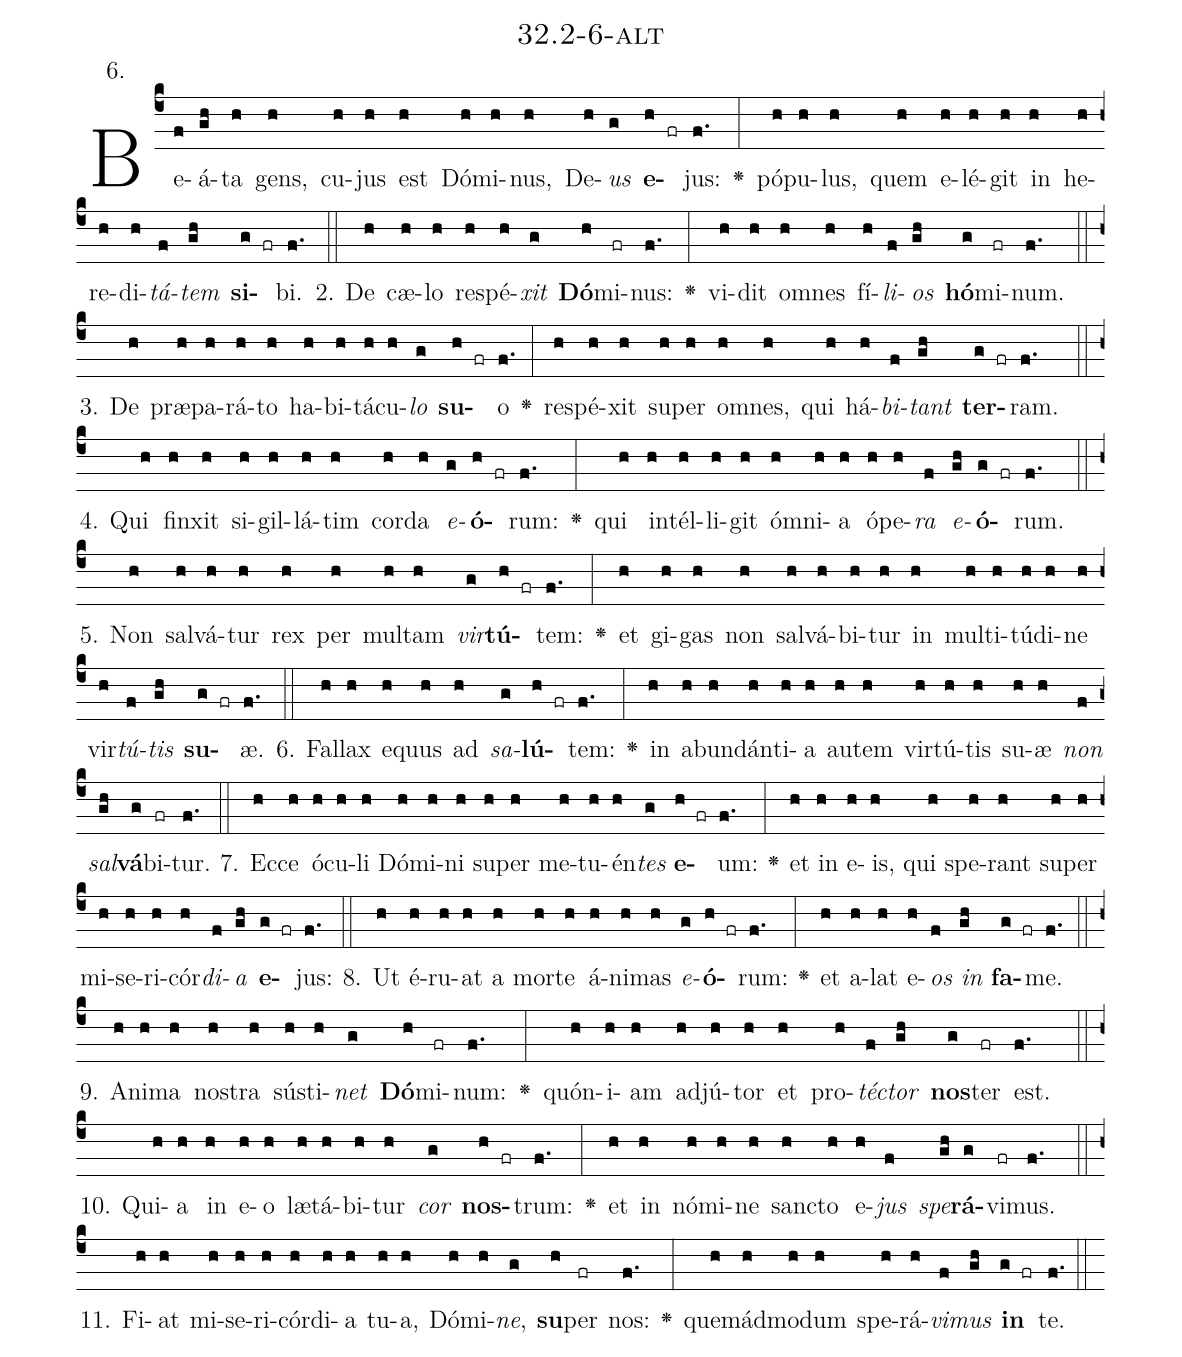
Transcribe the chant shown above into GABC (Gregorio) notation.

name: 32.2-6-alt;
annotation: 6.;
%%
(c4)Be(f)á(gh)ta(h) gens,(h) cu(h)jus(h) est(h) Dó(h)mi(h)nus,(h) De(h)<i>us</i>(g) <b>e</b>(h fr)jus:(f.) <v>\greheightstar</v>(:) pó(h)pu(h)lus,(h) quem(h) e(h)lé(h)git(h) in(h) he(h)re(h)di(h)<i>tá</i>(f)<i>tem</i>(gh) <b>si</b>(g fr)bi.(f.) (::)
2. De(h) cæ(h)lo(h) re(h)spé(h)<i>xit</i>(g) <b>Dó</b>(h)mi(fr)nus:(f.) <v>\greheightstar</v>(:) vi(h)dit(h) om(h)nes(h) fí(h)<i>li</i>(f)<i>os</i>(gh) <b>hó</b>(g)mi(fr)num.(f.) (::)
3. De(h) præ(h)pa(h)rá(h)to(h) ha(h)bi(h)tá(h)cu(h)<i>lo</i>(g) <b>su</b>(h fr)o(f.) <v>\greheightstar</v>(:) re(h)spé(h)xit(h) su(h)per(h) om(h)nes,(h) qui(h) há(h)<i>bi</i>(f)<i>tant</i>(gh) <b>ter</b>(g fr)ram.(f.) (::)
4. Qui(h) fin(h)xit(h) si(h)gil(h)lá(h)tim(h) cor(h)da(h) <i>e</i>(g)<b>ó</b>(h fr)rum:(f.) <v>\greheightstar</v>(:) qui(h) in(h)tél(h)li(h)git(h) óm(h)ni(h)a(h) ó(h)pe(h)<i>ra</i>(f) <i>e</i>(gh)<b>ó</b>(g fr)rum.(f.) (::)
5. Non(h) sal(h)vá(h)tur(h) rex(h) per(h) mul(h)tam(h) <i>vir</i>(g)<b>tú</b>(h fr)tem:(f.) <v>\greheightstar</v>(:) et(h) gi(h)gas(h) non(h) sal(h)vá(h)bi(h)tur(h) in(h) mul(h)ti(h)tú(h)di(h)ne(h) vir(h)<i>tú</i>(f)<i>tis</i>(gh) <b>su</b>(g fr)æ.(f.) (::)
6. Fal(h)lax(h) e(h)quus(h) ad(h) <i>sa</i>(g)<b>lú</b>(h fr)tem:(f.) <v>\greheightstar</v>(:) in(h) ab(h)un(h)dán(h)ti(h)a(h) au(h)tem(h) vir(h)tú(h)tis(h) su(h)æ(h) <i>non</i>(f) <i>sal</i>(gh)<b>vá</b>(g)bi(fr)tur.(f.) (::)
7. Ec(h)ce(h) ó(h)cu(h)li(h) Dó(h)mi(h)ni(h) su(h)per(h) me(h)tu(h)én(h)<i>tes</i>(g) <b>e</b>(h fr)um:(f.) <v>\greheightstar</v>(:) et(h) in(h) e(h)is,(h) qui(h) spe(h)rant(h) su(h)per(h) mi(h)se(h)ri(h)cór(h)<i>di</i>(f)<i>a</i>(gh) <b>e</b>(g fr)jus:(f.) (::)
8. Ut(h) é(h)ru(h)at(h) a(h) mor(h)te(h) á(h)ni(h)mas(h) <i>e</i>(g)<b>ó</b>(h fr)rum:(f.) <v>\greheightstar</v>(:) et(h) a(h)lat(h) e(h)<i>os</i>(f) <i>in</i>(gh) <b>fa</b>(g fr)me.(f.) (::)
9. A(h)ni(h)ma(h) nos(h)tra(h) sús(h)ti(h)<i>net</i>(g) <b>Dó</b>(h)mi(fr)num:(f.) <v>\greheightstar</v>(:) quón(h)i(h)am(h) ad(h)jú(h)tor(h) et(h) pro(h)<i>téc</i>(f)<i>tor</i>(gh) <b>nos</b>(g)ter(fr) est.(f.) (::)
10. Qui(h)a(h) in(h) e(h)o(h) læ(h)tá(h)bi(h)tur(h) <i>cor</i>(g) <b>nos</b>(h fr)trum:(f.) <v>\greheightstar</v>(:) et(h) in(h) nó(h)mi(h)ne(h) sanc(h)to(h) e(h)<i>jus</i>(f) <i>spe</i>(gh)<b>rá</b>(g)vi(fr)mus.(f.) (::)
11. Fi(h)at(h) mi(h)se(h)ri(h)cór(h)di(h)a(h) tu(h)a,(h) Dó(h)mi(h)<i>ne</i>,(g) <b>su</b>(h)per(fr) nos:(f.) <v>\greheightstar</v>(:) quem(h)ád(h)mo(h)dum(h) spe(h)rá(h)<i>vi</i>(f)<i>mus</i>(gh) <b>in</b>(g fr) te.(f.) (::)
